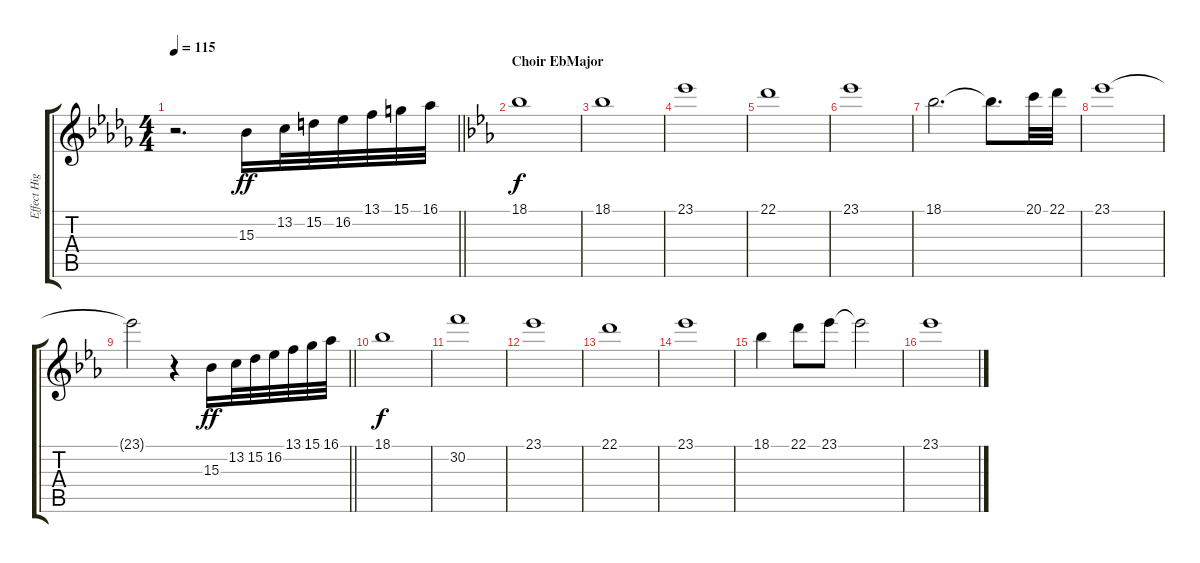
\track ("Effect High" "Effect Hig") {instrument stringensemble1}
\staff {score tabs}
\tuning (E4 B3 G3 D3 A2 E2) {hide}
\ts (4 4)
\tempo 115
\clef g2
\barLineRight lightlight
\ks db
r.2{d dy ff} 15.3.16 13.2.32 15.2.32 16.2.32 13.1.32 15.1.32 16.1.32 |
\section ("" "Choir EbMajor")
\ks eb
18.1.1{dy f} |
18.1.1 |
23.1.1 |
22.1.1 |
23.1.1 |
18.1.2{d} 18.1{t}.8{d} 20.1.32 22.1.32 |
23.1.1 |
\barLineRight lightlight
23.1{t}.2{volume 0} r.4 15.3.16{dy ff volume 8} 13.2.32 15.2.32 16.2.32 13.1.32 15.1.32 16.1.32 |
18.1.1{dy f} |
30.2.1 |
23.1.1 |
22.1.1 |
23.1.1 |
18.1.4 22.1.8 23.1.8 23.1{t}.2 |
23.1.1
